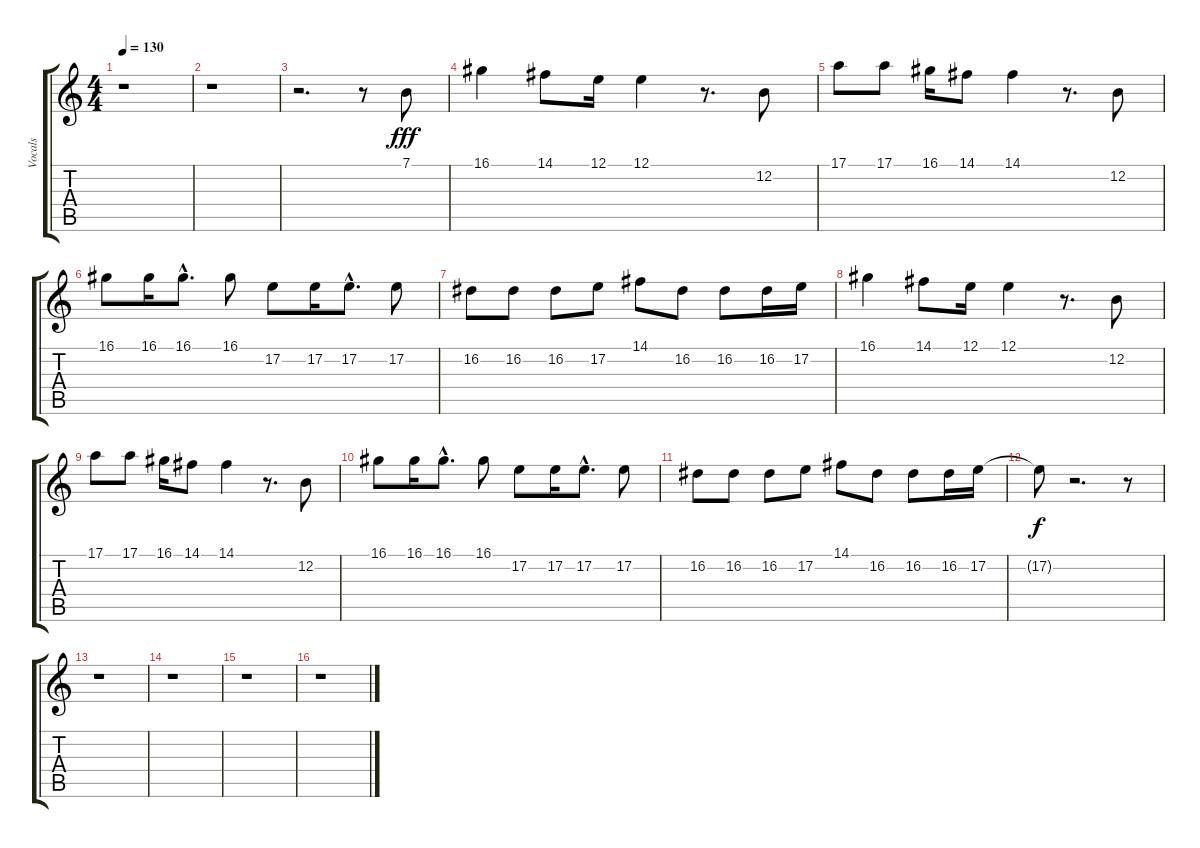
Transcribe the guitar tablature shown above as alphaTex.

\track ("Vocals" "Vocals") {instrument violin}
\staff {score tabs}
\tuning (E4 B3 G3 D3 A2 E2) {hide}
\ts (4 4)
\tempo 130
\clef g2
\ks c
r.1{dy f} |
r.1 |
r.2{d} r.8 7.1.8{dy fff} |
16.1.4 14.1.8 12.1.16 12.1.4 r.8{d} 12.2.8 |
17.1.8 17.1.8 16.1.16 14.1.8 14.1.4 r.8{d} 12.2.8 |
16.1.8 16.1.16 16.1{hac}.8{d} 16.1.8 17.2.8 17.2.16 17.2{hac}.8{d} 17.2.8 |
16.2.8 16.2.8 16.2.8 17.2.8 14.1.8 16.2.8 16.2.8 16.2.16 17.2.16 |
16.1.4 14.1.8 12.1.16 12.1.4 r.8{d} 12.2.8 |
17.1.8 17.1.8 16.1.16 14.1.8 14.1.4 r.8{d} 12.2.8 |
16.1.8 16.1.16 16.1{hac}.8{d} 16.1.8 17.2.8 17.2.16 17.2{hac}.8{d} 17.2.8 |
16.2.8 16.2.8 16.2.8 17.2.8 14.1.8 16.2.8 16.2.8 16.2.16 17.2.16 |
17.2{t}.8{dy f} r.2{d} r.8 |
r.1 |
r.1 |
r.1 |
r.1
